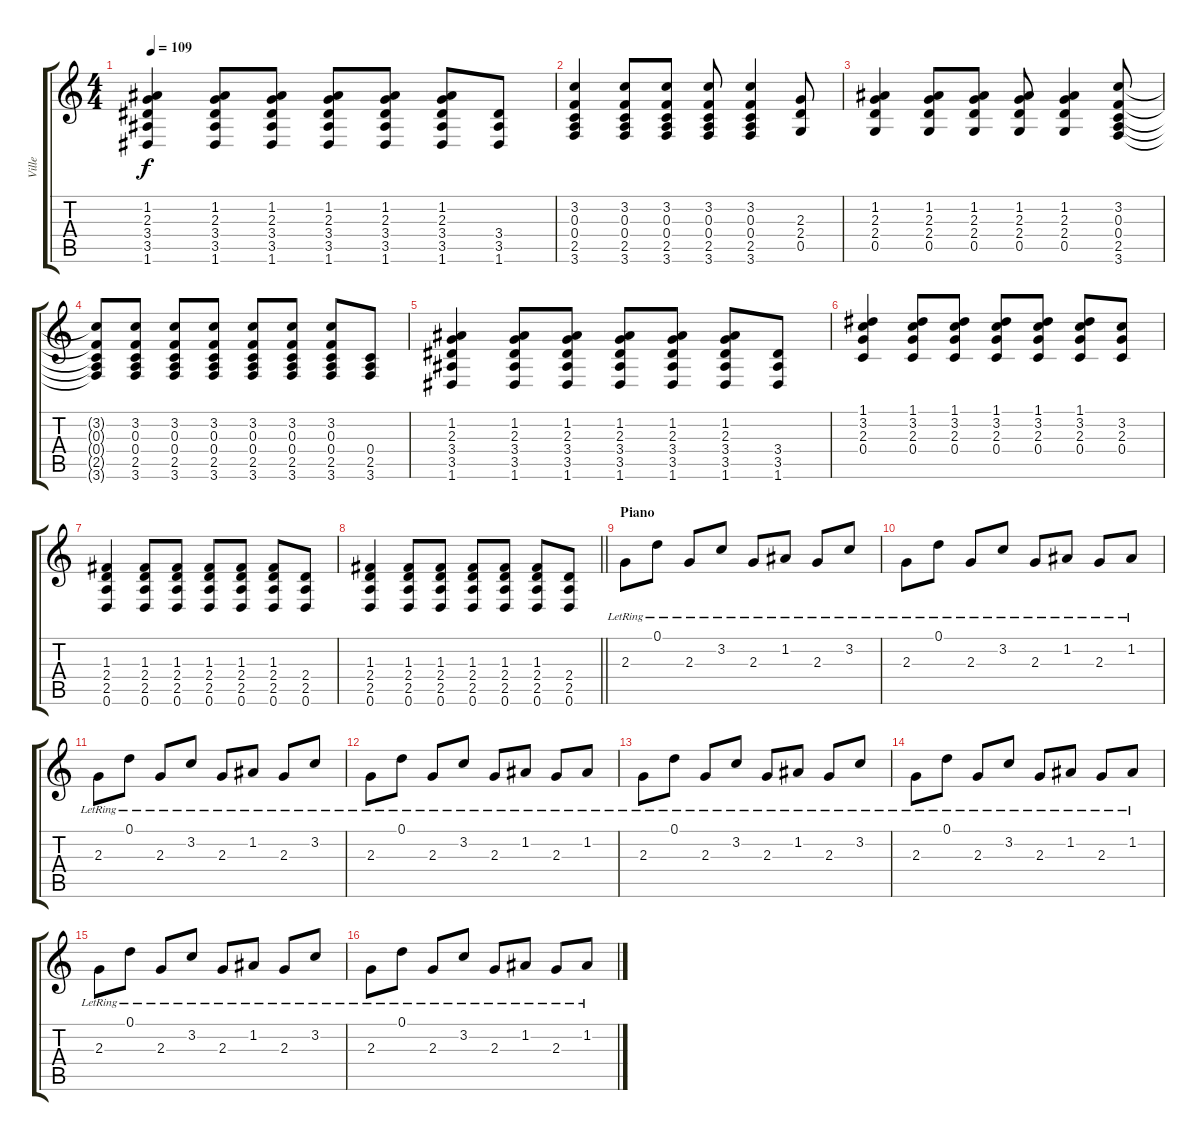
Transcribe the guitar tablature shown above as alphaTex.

\track ("Ville" "Ville") {instrument acousticguitarnylon}
\staff {score tabs}
\tuning (D4 A3 F3 C3 G2 D2) {hide}
\ts (4 4)
\tempo 109
\clef g2
\ks c
(1.2 2.3 3.4 3.5 1.6).4{dy f} (1.2 2.3 3.4 3.5 1.6).8 (1.2 2.3 3.4 3.5 1.6).8 (1.2 2.3 3.4 3.5 1.6).8 (1.2 2.3 3.4 3.5 1.6).8 (1.2 2.3 3.4 3.5 1.6).8 (3.4 3.5 1.6).8 |
(3.2 0.3 0.4 2.5 3.6).4 (3.2 0.3 0.4 2.5 3.6).8 (3.2 0.3 0.4 2.5 3.6).8 (3.2 0.3 0.4 2.5 3.6).8 (3.2 0.3 0.4 2.5 3.6).4 (2.3 2.4 0.5).8 |
(1.2 2.3 2.4 0.5).4 (1.2 2.3 2.4 0.5).8 (1.2 2.3 2.4 0.5).8 (1.2 2.3 2.4 0.5).8 (1.2 2.3 2.4 0.5).4 (3.2 0.3 0.4 2.5 3.6).8 |
(3.2{t} 0.3{t} 0.4{t} 2.5{t} 3.6{t}).8 (3.2 0.3 0.4 2.5 3.6).8 (3.2 0.3 0.4 2.5 3.6).8 (3.2 0.3 0.4 2.5 3.6).8 (3.2 0.3 0.4 2.5 3.6).8 (3.2 0.3 0.4 2.5 3.6).8 (3.2 0.3 0.4 2.5 3.6).8 (0.4 2.5 3.6).8 |
(1.2 2.3 3.4 3.5 1.6).4 (1.2 2.3 3.4 3.5 1.6).8 (1.2 2.3 3.4 3.5 1.6).8 (1.2 2.3 3.4 3.5 1.6).8 (1.2 2.3 3.4 3.5 1.6).8 (1.2 2.3 3.4 3.5 1.6).8 (3.4 3.5 1.6).8 |
(1.1 3.2 2.3 0.4).4 (1.1 3.2 2.3 0.4).8 (1.1 3.2 2.3 0.4).8 (1.1 3.2 2.3 0.4).8 (1.1 3.2 2.3 0.4).8 (1.1 3.2 2.3 0.4).8 (3.2 2.3 0.4).8 |
(1.3 2.4 2.5 0.6).4 (1.3 2.4 2.5 0.6).8 (1.3 2.4 2.5 0.6).8 (1.3 2.4 2.5 0.6).8 (1.3 2.4 2.5 0.6).8 (1.3 2.4 2.5 0.6).8 (2.4 2.5 0.6).8 |
\barLineRight lightlight
(1.3 2.4 2.5 0.6).4 (1.3 2.4 2.5 0.6).8 (1.3 2.4 2.5 0.6).8 (1.3 2.4 2.5 0.6).8 (1.3 2.4 2.5 0.6).8 (1.3 2.4 2.5 0.6).8 (2.4 2.5 0.6).8 |
\section ("" "Piano")
2.3{lr}.8 0.1{lr}.8 2.3{lr}.8 3.2{lr}.8 2.3{lr}.8 1.2{lr}.8 2.3{lr}.8 3.2{lr}.8 |
2.3{lr}.8 0.1{lr}.8 2.3{lr}.8 3.2{lr}.8 2.3{lr}.8 1.2{lr}.8 2.3{lr}.8 1.2{lr}.8 |
2.3{lr}.8 0.1{lr}.8 2.3{lr}.8 3.2{lr}.8 2.3{lr}.8 1.2{lr}.8 2.3{lr}.8 3.2{lr}.8 |
2.3{lr}.8 0.1{lr}.8 2.3{lr}.8 3.2{lr}.8 2.3{lr}.8 1.2{lr}.8 2.3{lr}.8 1.2{lr}.8 |
2.3{lr}.8 0.1{lr}.8 2.3{lr}.8 3.2{lr}.8 2.3{lr}.8 1.2{lr}.8 2.3{lr}.8 3.2{lr}.8 |
2.3{lr}.8 0.1{lr}.8 2.3{lr}.8 3.2{lr}.8 2.3{lr}.8 1.2{lr}.8 2.3{lr}.8 1.2{lr}.8 |
2.3{lr}.8 0.1{lr}.8 2.3{lr}.8 3.2{lr}.8 2.3{lr}.8 1.2{lr}.8 2.3{lr}.8 3.2{lr}.8 |
2.3{lr}.8 0.1{lr}.8 2.3{lr}.8 3.2{lr}.8 2.3{lr}.8 1.2{lr}.8 2.3{lr}.8 1.2{lr}.8
